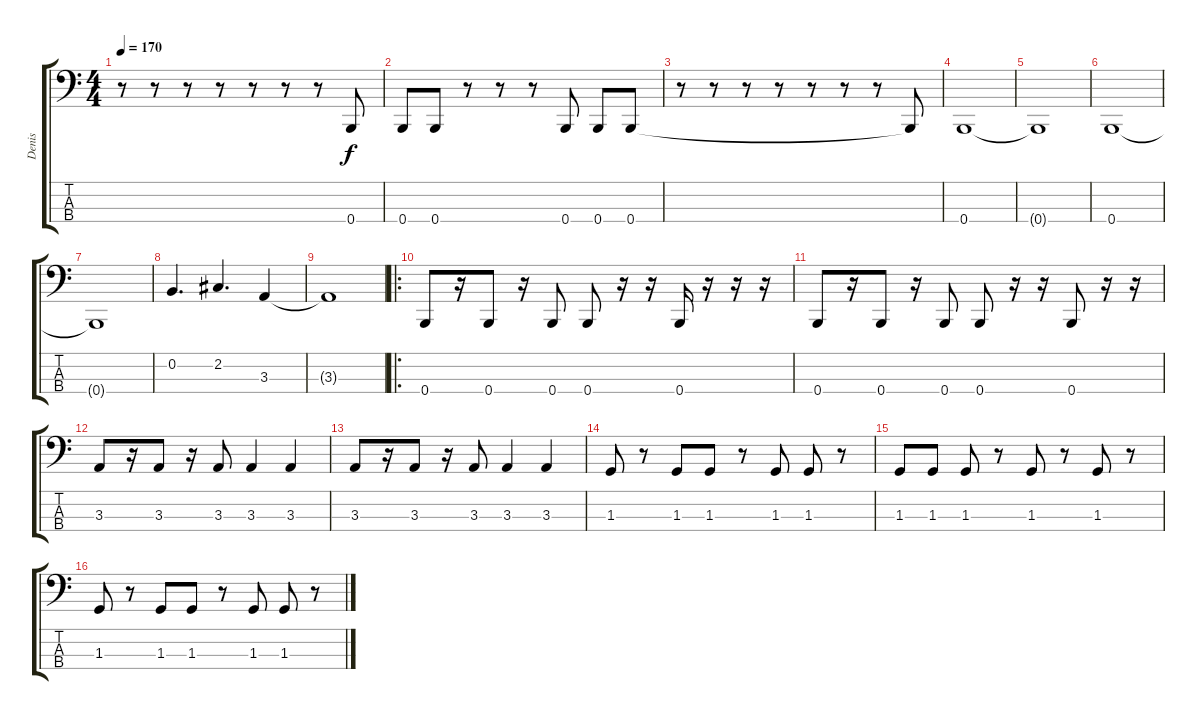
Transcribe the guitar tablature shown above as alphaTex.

\track ("Denis" "Denis") {instrument electricbasspick}
\staff {score tabs}
\tuning (E2 B1 Gb1 B0) {hide}
\ts (4 4)
\tempo 170
\clef f4
\ks c
r.8{dy f} r.8 r.8 r.8 r.8 r.8 r.8 0.4{t}.8 |
0.4.8 0.4.8 r.8 r.8 r.8 0.4.8 0.4.8 0.4.8 |
r.8 r.8 r.8 r.8 r.8 r.8 r.8 0.4{t}.8 |
0.4.1 |
0.4{t}.1 |
0.4.1 |
0.4{t}.1 |
0.2.4{d} 2.2.4{d} 3.3.4 |
3.3{t}.1 |
\ro
0.4.8 r.16 0.4.8 r.16 0.4.8 0.4.8 r.16 r.16 0.4.16 r.16 r.16 r.16 |
0.4.8 r.16 0.4.8 r.16 0.4.8 0.4.8 r.16 r.16 0.4.8 r.16 r.16 |
3.3.8 r.16 3.3.8 r.16 3.3.8 3.3.4 3.3.4 |
3.3.8 r.16 3.3.8 r.16 3.3.8 3.3.4 3.3.4 |
1.3.8 r.8 1.3.8 1.3.8 r.8 1.3.8 1.3.8 r.8 |
1.3.8 1.3.8 1.3.8 r.8 1.3.8 r.8 1.3.8 r.8 |
1.3.8 r.8 1.3.8 1.3.8 r.8 1.3.8 1.3.8 r.8
